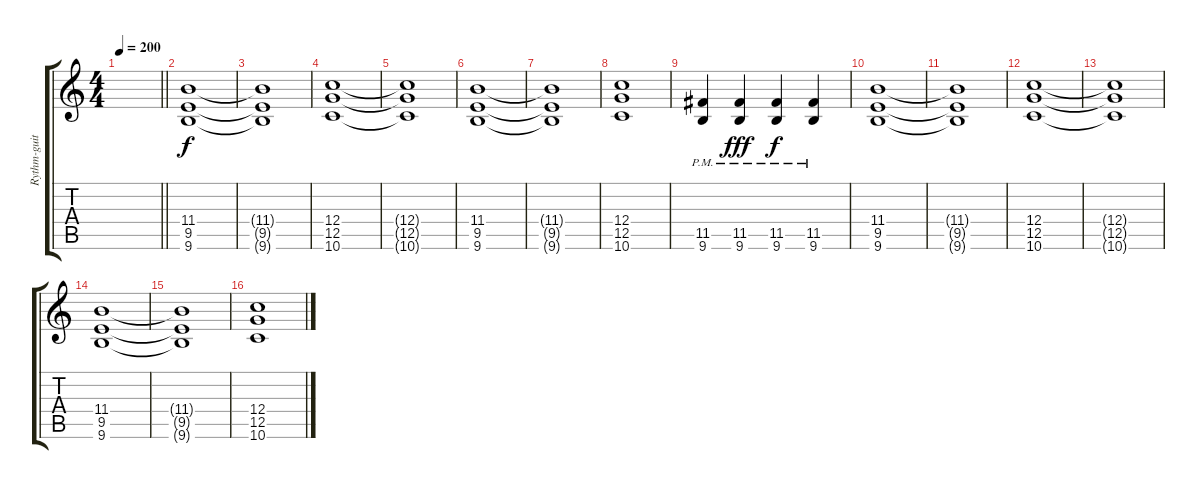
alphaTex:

\track ("Rythm-guitar" "Rythm-guit") {instrument distortionguitar}
\staff {score tabs}
\tuning (D4 A3 F3 C3 G2 D2) {hide}
\ts (4 4)
\tempo 200
\clef g2
\barLineRight lightlight
\ks c
|
(11.4 9.5 9.6).1 |
(11.4{t} 9.5{t} 9.6{t}).1 |
(12.4 12.5 10.6).1 |
(12.4{t} 12.5{t} 10.6{t}).1 |
(11.4 9.5 9.6).1 |
(11.4{t} 9.5{t} 9.6{t}).1 |
(12.4 12.5 10.6).1 |
(11.5{pm} 9.6{pm}).4 (11.5{pm} 9.6{pm}).4{dy fff} (11.5{pm} 9.6{pm}).4{dy f} (11.5{pm} 9.6{pm}).4 |
(11.4 9.5 9.6).1 |
(11.4{t} 9.5{t} 9.6{t}).1 |
(12.4 12.5 10.6).1 |
(12.4{t} 12.5{t} 10.6{t}).1 |
(11.4 9.5 9.6).1 |
(11.4{t} 9.5{t} 9.6{t}).1 |
(12.4 12.5 10.6).1
